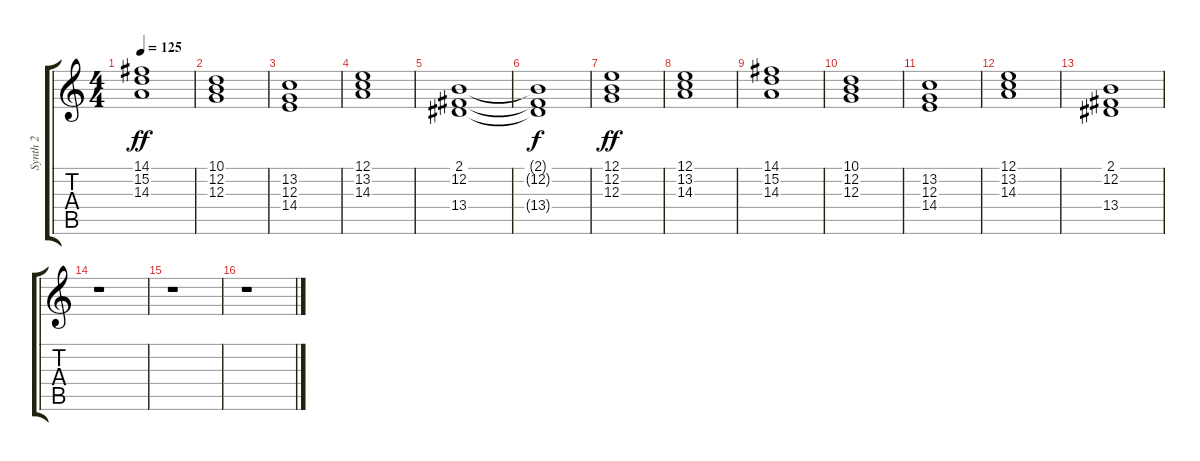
\track ("Synth 2" "Synth 2") {instrument pad2warm}
\staff {score tabs}
\tuning (E4 B3 G3 D3 A2 E2) {hide}
\ts (4 4)
\tempo 125
\clef g2
\ks c
(14.1 15.2 14.3).1{dy ff} |
(10.1 12.2 12.3).1 |
(13.2 12.3 14.4).1 |
(12.1 13.2 14.3).1 |
(2.1 12.2 13.4).1 |
(2.1{t} 12.2{t} 13.4{t}).1{dy f} |
(12.1 12.2 12.3).1{dy ff} |
(12.1 13.2 14.3).1 |
(14.1 15.2 14.3).1 |
(10.1 12.2 12.3).1 |
(13.2 12.3 14.4).1 |
(12.1 13.2 14.3).1 |
(2.1 12.2 13.4).1 |
r.1 |
r.1 |
r.1
